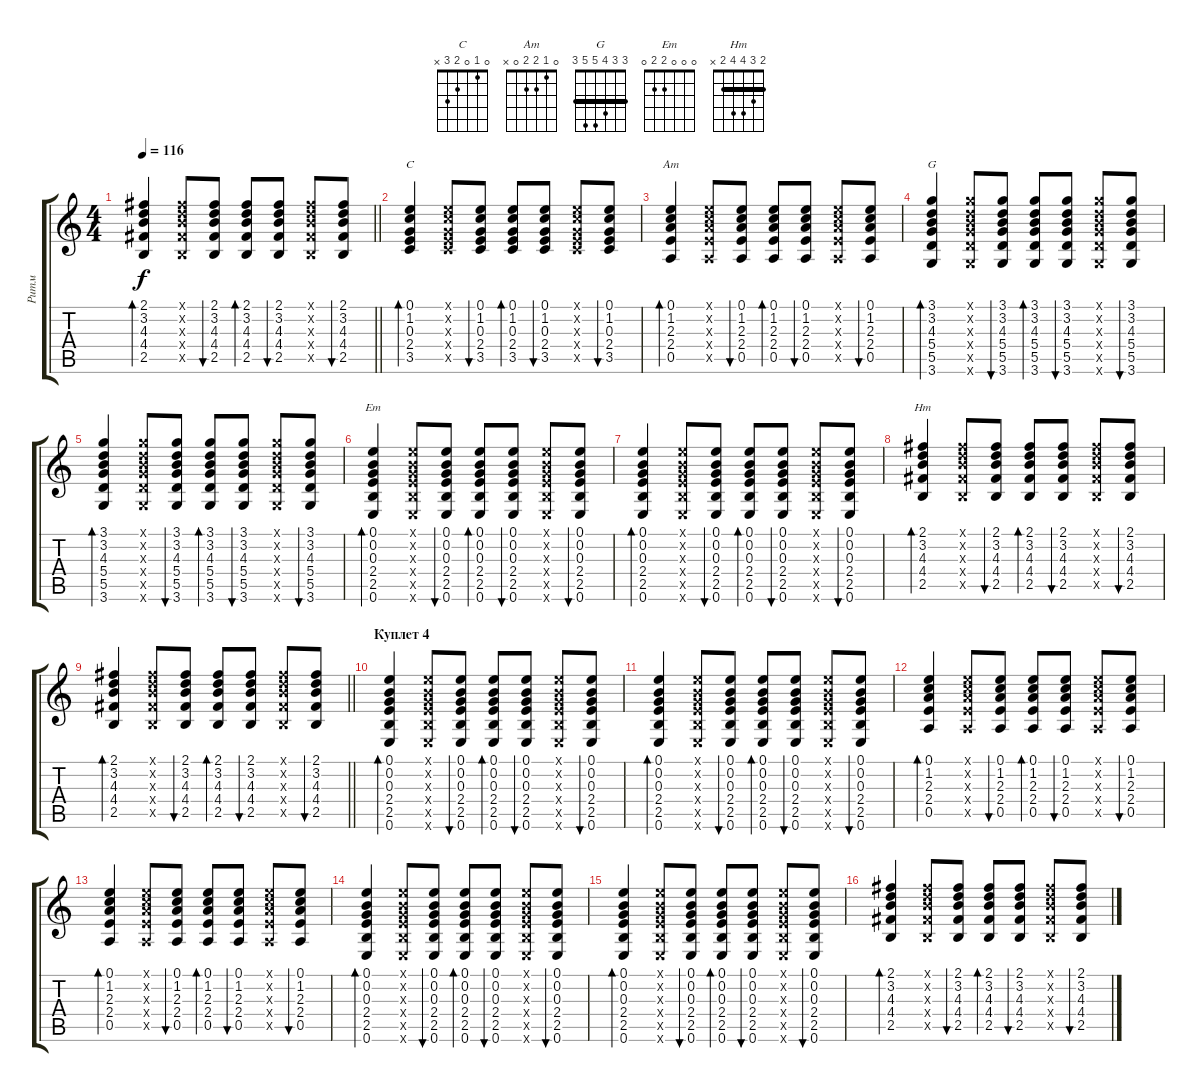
\track ("Ритм" "Ритм") {instrument acousticguitarnylon}
\staff {score tabs}
\tuning (E4 B3 G3 D3 A2 E2) {hide}
\chord ("C" 0 1 0 2 3 x)
\chord ("Am" 0 1 2 2 0 x)
\chord ("G" 3 3 4 5 5 3) {barre 3}
\chord ("Em" 0 0 0 2 2 0)
\chord ("Нm" 2 3 4 4 2 x) {barre 2}
\ts (4 4)
\tempo 116
\clef g2
\barLineRight lightlight
\ks c
(2.1 3.2 4.3 4.4 2.5).4{bd 30 dy f} (2.1{x} 3.2{x} 4.3{x} 4.4{x} 2.5{x}).8 (2.1 3.2 4.3 4.4 2.5).8{bu 30} (2.1 3.2 4.3 4.4 2.5).8{bd 30} (2.1 3.2 4.3 4.4 2.5).8{bu 30} (2.1{x} 3.2{x} 4.3{x} 4.4{x} 2.5{x}).8 (2.1 3.2 4.3 4.4 2.5).8{bu 30} |
(0.1 1.2 0.3 2.4 3.5).4{bd 30 ch "C"} (0.1{x} 1.2{x} 0.3{x} 2.4{x} 3.5{x}).8 (0.1 1.2 0.3 2.4 3.5).8{bu 30} (0.1 1.2 0.3 2.4 3.5).8{bd 30} (0.1 1.2 0.3 2.4 3.5).8{bu 30} (0.1{x} 1.2{x} 0.3{x} 2.4{x} 3.5{x}).8 (0.1 1.2 0.3 2.4 3.5).8{bu 30} |
(0.1 1.2 2.3 2.4 0.5).4{bd 30 ch "Am"} (0.1{x} 1.2{x} 2.3{x} 2.4{x} 0.5{x}).8 (0.1 1.2 2.3 2.4 0.5).8{bu 30} (0.1 1.2 2.3 2.4 0.5).8{bd 30} (0.1 1.2 2.3 2.4 0.5).8{bu 30} (0.1{x} 1.2{x} 2.3{x} 2.4{x} 0.5{x}).8 (0.1 1.2 2.3 2.4 0.5).8{bu 30} |
(3.1 3.2 4.3 5.4 5.5 3.6).4{bd 30 ch "G"} (3.1{x} 3.2{x} 4.3{x} 5.4{x} 5.5{x} 3.6{x}).8 (3.1 3.2 4.3 5.4 5.5 3.6).8{bu 30} (3.1 3.2 4.3 5.4 5.5 3.6).8{bd 30} (3.1 3.2 4.3 5.4 5.5 3.6).8{bu 30} (3.1{x} 3.2{x} 4.3{x} 5.4{x} 5.5{x} 3.6{x}).8 (3.1 3.2 4.3 5.4 5.5 3.6).8{bu 30} |
(3.1 3.2 4.3 5.4 5.5 3.6).4{bd 30} (3.1{x} 3.2{x} 4.3{x} 5.4{x} 5.5{x} 3.6{x}).8 (3.1 3.2 4.3 5.4 5.5 3.6).8{bu 30} (3.1 3.2 4.3 5.4 5.5 3.6).8{bd 30} (3.1 3.2 4.3 5.4 5.5 3.6).8{bu 30} (3.1{x} 3.2{x} 4.3{x} 5.4{x} 5.5{x} 3.6{x}).8 (3.1 3.2 4.3 5.4 5.5 3.6).8{bu 30} |
(0.1 0.2 0.3 2.4 2.5 0.6).4{bd 60 ch "Em"} (0.1{x} 0.2{x} 0.3{x} 2.4{x} 2.5{x} 0.6{x}).8 (0.1 0.2 0.3 2.4 2.5 0.6).8{bu 30} (0.1 0.2 0.3 2.4 2.5 0.6).8{bd 30} (0.1 0.2 0.3 2.4 2.5 0.6).8{bu 30} (0.1{x} 0.2{x} 0.3{x} 2.4{x} 2.5{x} 0.6{x}).8 (0.1 0.2 0.3 2.4 2.5 0.6).8{bu 30} |
(0.1 0.2 0.3 2.4 2.5 0.6).4{bd 60} (0.1{x} 0.2{x} 0.3{x} 2.4{x} 2.5{x} 0.6{x}).8 (0.1 0.2 0.3 2.4 2.5 0.6).8{bu 30} (0.1 0.2 0.3 2.4 2.5 0.6).8{bd 30} (0.1 0.2 0.3 2.4 2.5 0.6).8{bu 30} (0.1{x} 0.2{x} 0.3{x} 2.4{x} 2.5{x} 0.6{x}).8 (0.1 0.2 0.3 2.4 2.5 0.6).8{bu 30} |
(2.1 3.2 4.3 4.4 2.5).4{bd 30 ch "Нm"} (2.1{x} 3.2{x} 4.3{x} 4.4{x} 2.5{x}).8 (2.1 3.2 4.3 4.4 2.5).8{bu 30} (2.1 3.2 4.3 4.4 2.5).8{bd 30} (2.1 3.2 4.3 4.4 2.5).8{bu 30} (2.1{x} 3.2{x} 4.3{x} 4.4{x} 2.5{x}).8 (2.1 3.2 4.3 4.4 2.5).8{bu 30} |
\barLineRight lightlight
(2.1 3.2 4.3 4.4 2.5).4{bd 30} (2.1{x} 3.2{x} 4.3{x} 4.4{x} 2.5{x}).8 (2.1 3.2 4.3 4.4 2.5).8{bu 30} (2.1 3.2 4.3 4.4 2.5).8{bd 30} (2.1 3.2 4.3 4.4 2.5).8{bu 30} (2.1{x} 3.2{x} 4.3{x} 4.4{x} 2.5{x}).8 (2.1 3.2 4.3 4.4 2.5).8{bu 30} |
\section ("" "Куплет 4")
(0.1 0.2 0.3 2.4 2.5 0.6).4{bd 60} (0.1{x} 0.2{x} 0.3{x} 2.4{x} 2.5{x} 0.6{x}).8 (0.1 0.2 0.3 2.4 2.5 0.6).8{bu 30} (0.1 0.2 0.3 2.4 2.5 0.6).8{bd 30} (0.1 0.2 0.3 2.4 2.5 0.6).8{bu 30} (0.1{x} 0.2{x} 0.3{x} 2.4{x} 2.5{x} 0.6{x}).8 (0.1 0.2 0.3 2.4 2.5 0.6).8{bu 30} |
(0.1 0.2 0.3 2.4 2.5 0.6).4{bd 60} (0.1{x} 0.2{x} 0.3{x} 2.4{x} 2.5{x} 0.6{x}).8 (0.1 0.2 0.3 2.4 2.5 0.6).8{bu 30} (0.1 0.2 0.3 2.4 2.5 0.6).8{bd 30} (0.1 0.2 0.3 2.4 2.5 0.6).8{bu 30} (0.1{x} 0.2{x} 0.3{x} 2.4{x} 2.5{x} 0.6{x}).8 (0.1 0.2 0.3 2.4 2.5 0.6).8{bu 30} |
(0.1 1.2 2.3 2.4 0.5).4{bd 30} (0.1{x} 1.2{x} 2.3{x} 2.4{x} 0.5{x}).8 (0.1 1.2 2.3 2.4 0.5).8{bu 30} (0.1 1.2 2.3 2.4 0.5).8{bd 30} (0.1 1.2 2.3 2.4 0.5).8{bu 30} (0.1{x} 1.2{x} 2.3{x} 2.4{x} 0.5{x}).8 (0.1 1.2 2.3 2.4 0.5).8{bu 30} |
(0.1 1.2 2.3 2.4 0.5).4{bd 30} (0.1{x} 1.2{x} 2.3{x} 2.4{x} 0.5{x}).8 (0.1 1.2 2.3 2.4 0.5).8{bu 30} (0.1 1.2 2.3 2.4 0.5).8{bd 30} (0.1 1.2 2.3 2.4 0.5).8{bu 30} (0.1{x} 1.2{x} 2.3{x} 2.4{x} 0.5{x}).8 (0.1 1.2 2.3 2.4 0.5).8{bu 30} |
(0.1 0.2 0.3 2.4 2.5 0.6).4{bd 60} (0.1{x} 0.2{x} 0.3{x} 2.4{x} 2.5{x} 0.6{x}).8 (0.1 0.2 0.3 2.4 2.5 0.6).8{bu 30} (0.1 0.2 0.3 2.4 2.5 0.6).8{bd 30} (0.1 0.2 0.3 2.4 2.5 0.6).8{bu 30} (0.1{x} 0.2{x} 0.3{x} 2.4{x} 2.5{x} 0.6{x}).8 (0.1 0.2 0.3 2.4 2.5 0.6).8{bu 30} |
(0.1 0.2 0.3 2.4 2.5 0.6).4{bd 60} (0.1{x} 0.2{x} 0.3{x} 2.4{x} 2.5{x} 0.6{x}).8 (0.1 0.2 0.3 2.4 2.5 0.6).8{bu 30} (0.1 0.2 0.3 2.4 2.5 0.6).8{bd 30} (0.1 0.2 0.3 2.4 2.5 0.6).8{bu 30} (0.1{x} 0.2{x} 0.3{x} 2.4{x} 2.5{x} 0.6{x}).8 (0.1 0.2 0.3 2.4 2.5 0.6).8{bu 30} |
(2.1 3.2 4.3 4.4 2.5).4{bd 30} (2.1{x} 3.2{x} 4.3{x} 4.4{x} 2.5{x}).8 (2.1 3.2 4.3 4.4 2.5).8{bu 30} (2.1 3.2 4.3 4.4 2.5).8{bd 30} (2.1 3.2 4.3 4.4 2.5).8{bu 30} (2.1{x} 3.2{x} 4.3{x} 4.4{x} 2.5{x}).8 (2.1 3.2 4.3 4.4 2.5).8{bu 30}
